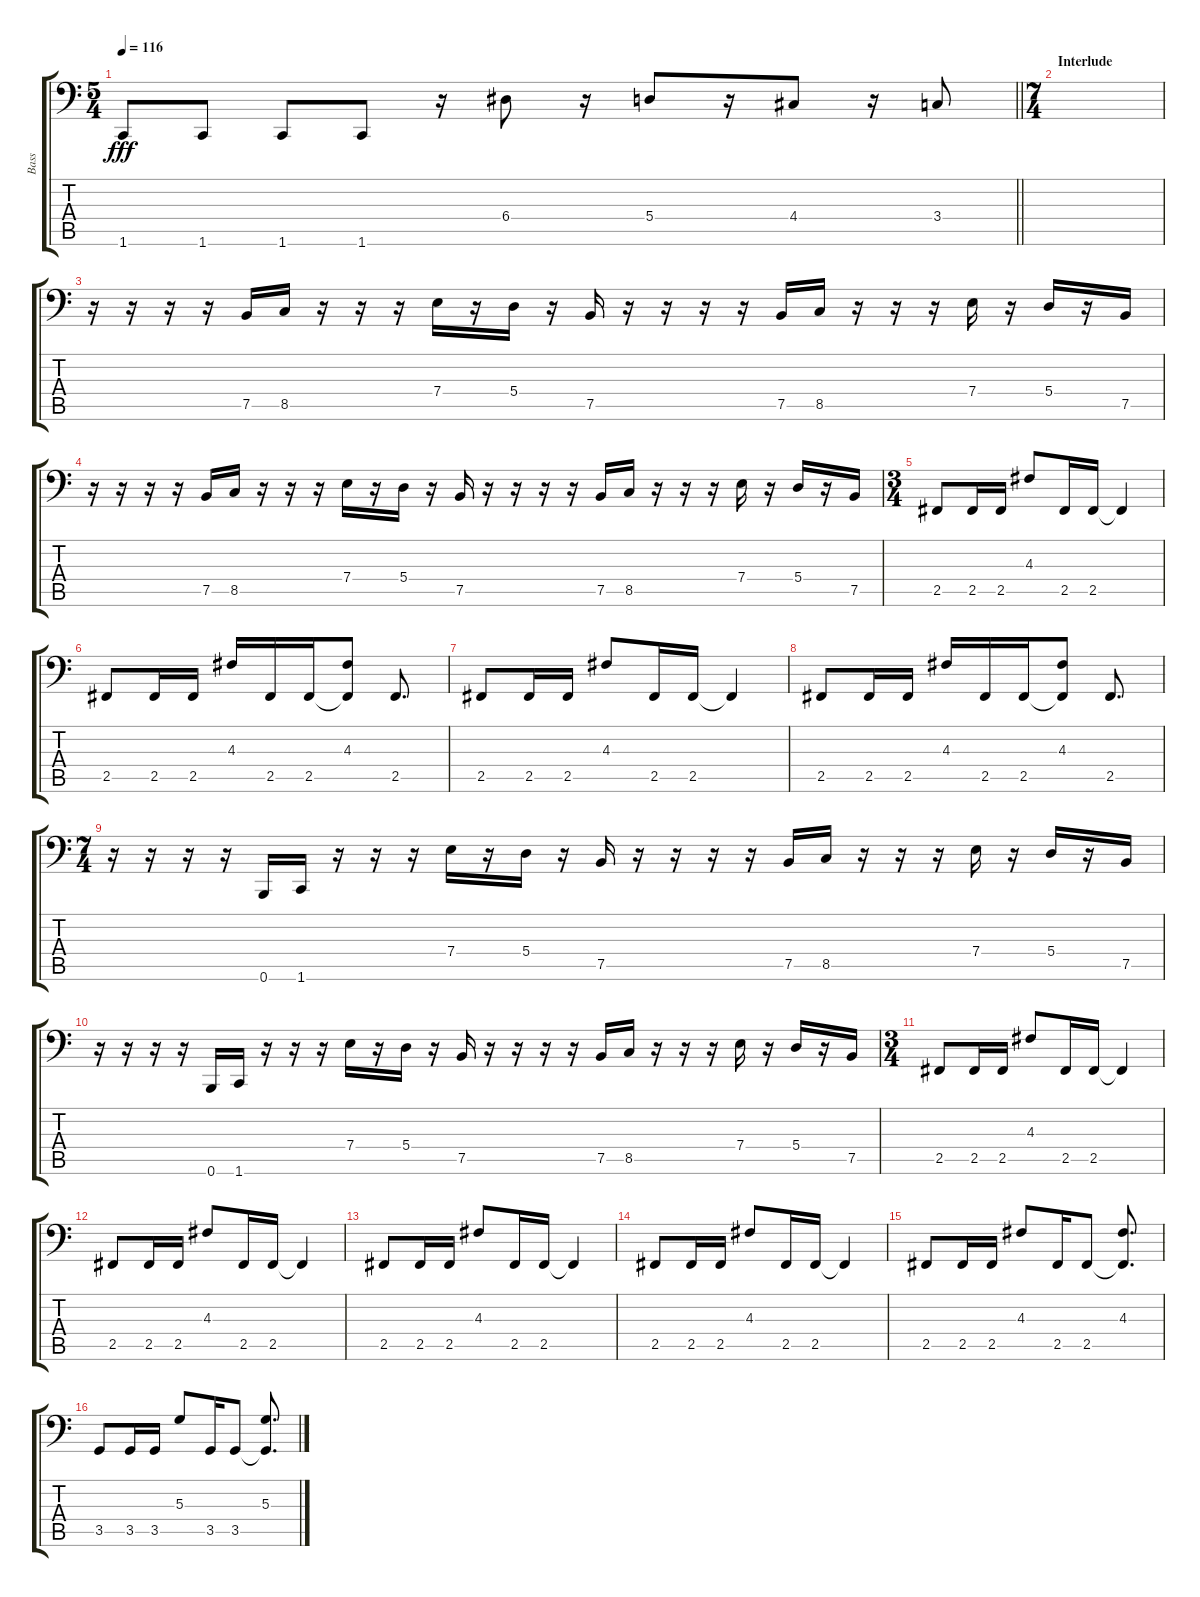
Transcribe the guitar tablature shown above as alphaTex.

\track ("Bass" "Bass") {instrument slapbass2}
\staff {score tabs}
\tuning (C3 G2 D2 A1 E1 B0) {hide}
\ts (5 4)
\tempo 116
\clef f4
\barLineRight lightlight
\ks c
1.6{t}.8{dy fff} 1.6.8 1.6.8 1.6.8 r.16 6.4.8 r.16 5.4.8 r.16 4.4.8 r.16 3.4.8 |
\ts (7 4)
\section ("" "Interlude")
|
r.16 r.16 r.16 r.16 7.5.16 8.5.16 r.16 r.16 r.16 7.4.16 r.16 5.4.16 r.16 7.5.16 r.16 r.16 r.16 r.16 7.5.16 8.5.16 r.16 r.16 r.16 7.4.16 r.16 5.4.16 r.16 7.5.16 |
r.16 r.16 r.16 r.16 7.5.16 8.5.16 r.16 r.16 r.16 7.4.16 r.16 5.4.16 r.16 7.5.16 r.16 r.16 r.16 r.16 7.5.16 8.5.16 r.16 r.16 r.16 7.4.16 r.16 5.4.16 r.16 7.5.16 |
\ts (3 4)
2.5.8 2.5.16 2.5.16 4.3.8 2.5.16 2.5.16 2.5{t}.4 |
2.5.8 2.5.16 2.5.16 4.3.16 2.5.16 2.5.16 (4.3 2.5{t}).8 2.5.8{d} |
2.5.8 2.5.16 2.5.16 4.3.8 2.5.16 2.5.16 2.5{t}.4 |
2.5.8 2.5.16 2.5.16 4.3.16 2.5.16 2.5.16 (4.3 2.5{t}).8 2.5.8{d} |
\ts (7 4)
r.16 r.16 r.16 r.16 0.6.16 1.6.16 r.16 r.16 r.16 7.4.16 r.16 5.4.16 r.16 7.5.16 r.16 r.16 r.16 r.16 7.5.16 8.5.16 r.16 r.16 r.16 7.4.16 r.16 5.4.16 r.16 7.5.16 |
r.16 r.16 r.16 r.16 0.6.16 1.6.16 r.16 r.16 r.16 7.4.16 r.16 5.4.16 r.16 7.5.16 r.16 r.16 r.16 r.16 7.5.16 8.5.16 r.16 r.16 r.16 7.4.16 r.16 5.4.16 r.16 7.5.16 |
\ts (3 4)
2.5.8 2.5.16 2.5.16 4.3.8 2.5.16 2.5.16 2.5{t}.4 |
2.5.8 2.5.16 2.5.16 4.3.8 2.5.16 2.5.16 2.5{t}.4 |
2.5.8 2.5.16 2.5.16 4.3.8 2.5.16 2.5.16 2.5{t}.4 |
2.5.8 2.5.16 2.5.16 4.3.8 2.5.16 2.5.16 2.5{t}.4 |
2.5.8 2.5.16 2.5.16 4.3.8 2.5.16 2.5.8 (4.3 2.5{t}).8{d} |
3.5.8 3.5.16 3.5.16 5.3.8 3.5.16 3.5.8 (5.3 3.5{t}).8{d}
